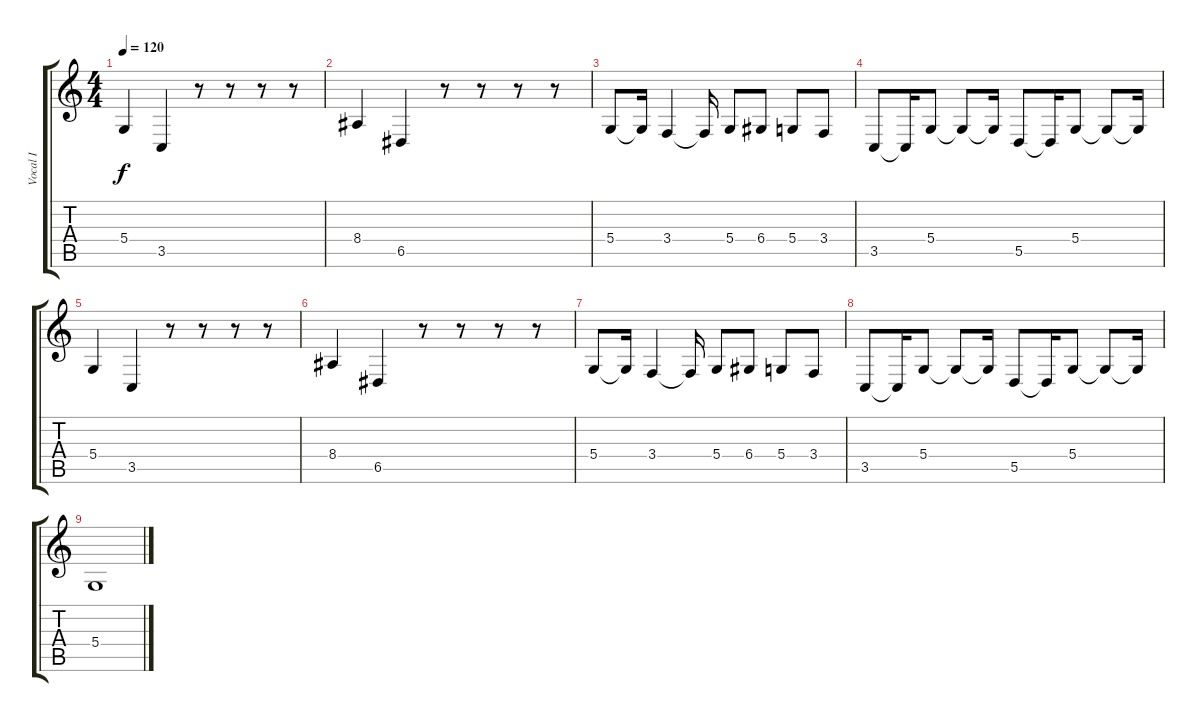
\track ("Vocal I" "Vocal I") {instrument tenorsax}
\staff {score tabs}
\tuning (E4 B3 G3 D3 A2 D2) {hide}
\ts (4 4)
\tempo 120
\clef g2
\ks c
5.4.4{dy f} 3.5.4 r.8 r.8 r.8 r.8 |
8.4.4 6.5.4 r.8 r.8 r.8 r.8 |
5.4.8 5.4{t}.16 3.4.4 3.4{t}.16 5.4.8 6.4.8 5.4.8 3.4.8 |
3.5.8 3.5{t}.16 5.4.8 5.4{t}.8 5.4{t}.16 5.5.8 5.5{t}.16 5.4.8 5.4{t}.8 5.4{t}.16 |
5.4.4 3.5.4 r.8 r.8 r.8 r.8 |
8.4.4 6.5.4 r.8 r.8 r.8 r.8 |
5.4.8 5.4{t}.16 3.4.4 3.4{t}.16 5.4.8 6.4.8 5.4.8 3.4.8 |
3.5.8 3.5{t}.16 5.4.8 5.4{t}.8 5.4{t}.16 5.5.8 5.5{t}.16 5.4.8 5.4{t}.8 5.4{t}.16 |
5.4.1
